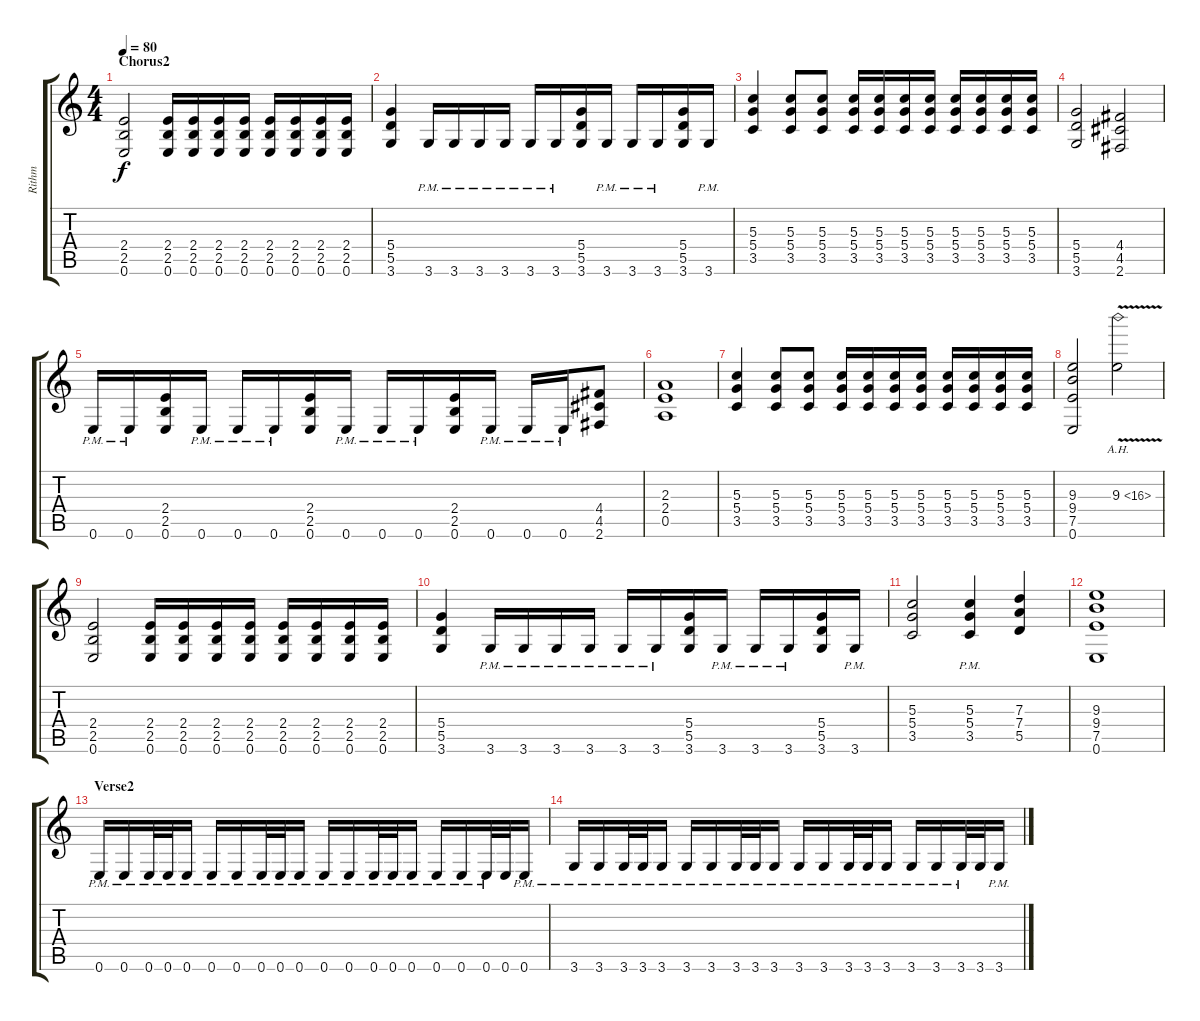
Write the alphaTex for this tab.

\track ("Rithm" "Rithm") {instrument distortionguitar}
\staff {score tabs}
\tuning (E4 B3 G3 D3 A2 E2) {hide}
\ts (4 4)
\section ("" "Chorus2")
\tempo 80
\clef g2
\ks c
(2.4 2.5 0.6).2{dy f} (2.4 2.5 0.6).16 (2.4 2.5 0.6).16 (2.4 2.5 0.6).16 (2.4 2.5 0.6).16 (2.4 2.5 0.6).16 (2.4 2.5 0.6).16 (2.4 2.5 0.6).16 (2.4 2.5 0.6).16 |
(5.4 5.5 3.6).4 3.6{pm}.16 3.6{pm}.16 3.6{pm}.16 3.6{pm}.16 3.6{pm}.16 3.6{pm}.16 (5.4 5.5 3.6).16 3.6{pm}.16 3.6{pm}.16 3.6{pm}.16 (5.4 5.5 3.6).16 3.6{pm}.16 |
(5.3 5.4 3.5).4 (5.3 5.4 3.5).8 (5.3 5.4 3.5).8 (5.3 5.4 3.5).16 (5.3 5.4 3.5).16 (5.3 5.4 3.5).16 (5.3 5.4 3.5).16 (5.3 5.4 3.5).16 (5.3 5.4 3.5).16 (5.3 5.4 3.5).16 (5.3 5.4 3.5).16 |
(5.4 5.5 3.6).2 (4.4 4.5 2.6).2 |
0.6{pm}.16 0.6{pm}.16 (2.4 2.5 0.6).16 0.6{pm}.16 0.6{pm}.16 0.6{pm}.16 (2.4 2.5 0.6).16 0.6{pm}.16 0.6{pm}.16 0.6{pm}.16 (2.4 2.5 0.6).16 0.6{pm}.16 0.6{pm}.16 0.6{pm}.16 (4.4 4.5 2.6).8 |
(2.3 2.4 0.5).1 |
(5.3 5.4 3.5).4 (5.3 5.4 3.5).8 (5.3 5.4 3.5).8 (5.3 5.4 3.5).16 (5.3 5.4 3.5).16 (5.3 5.4 3.5).16 (5.3 5.4 3.5).16 (5.3 5.4 3.5).16 (5.3 5.4 3.5).16 (5.3 5.4 3.5).16 (5.3 5.4 3.5).16 |
(9.3 9.4 7.5 0.6).2 9.3{ah 7 v}.2 |
(2.4 2.5 0.6).2 (2.4 2.5 0.6).16 (2.4 2.5 0.6).16 (2.4 2.5 0.6).16 (2.4 2.5 0.6).16 (2.4 2.5 0.6).16 (2.4 2.5 0.6).16 (2.4 2.5 0.6).16 (2.4 2.5 0.6).16 |
(5.4 5.5 3.6).4 3.6{pm}.16 3.6{pm}.16 3.6{pm}.16 3.6{pm}.16 3.6{pm}.16 3.6{pm}.16 (5.4 5.5 3.6).16 3.6{pm}.16 3.6{pm}.16 3.6{pm}.16 (5.4 5.5 3.6).16 3.6{pm}.16 |
(5.3 5.4 3.5).2 (5.3{pm} 5.4{pm} 3.5{pm}).4 (7.3 7.4 5.5).4 |
(9.3 9.4 7.5 0.6).1 |
\section ("" "Verse2")
0.6{pm}.16 0.6{pm}.16 0.6{pm}.32 0.6{pm}.32 0.6{pm}.16 0.6{pm}.16 0.6{pm}.16 0.6{pm}.32 0.6{pm}.32 0.6{pm}.16 0.6{pm}.16 0.6{pm}.16 0.6{pm}.32 0.6{pm}.32 0.6{pm}.16 0.6{pm}.16 0.6{pm}.16 0.6{pm}.32 0.6.32 0.6{pm}.16 |
3.6{pm}.16 3.6{pm}.16 3.6{pm}.32 3.6{pm}.32 3.6{pm}.16 3.6{pm}.16 3.6{pm}.16 3.6{pm}.32 3.6{pm}.32 3.6{pm}.16 3.6{pm}.16 3.6{pm}.16 3.6{pm}.32 3.6{pm}.32 3.6{pm}.16 3.6{pm}.16 3.6{pm}.16 3.6{pm}.32 3.6.32 3.6{pm}.16
